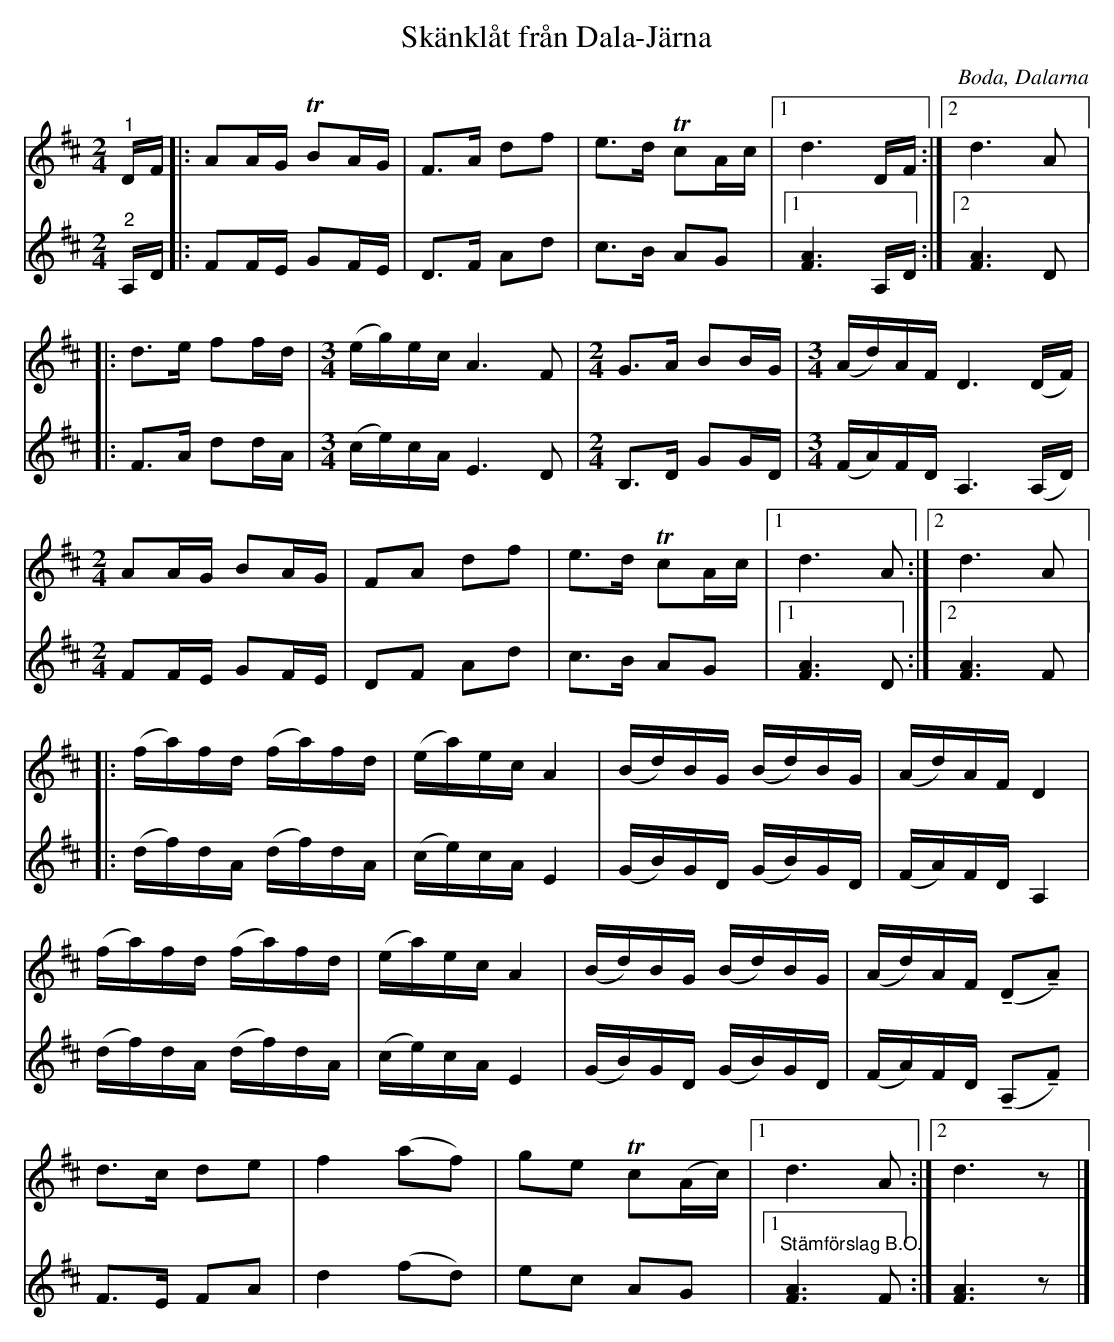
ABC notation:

X:1
T:Skänklåt från Dala-Järna
O:Boda, Dalarna
L:1/16
M:2/4
U:t=tenuto
K:D
V:1
"^1" DF |: A2AGT B2AG | F2>A2 d2f2 | e2>d2T c2Ac |1 d6 DF :|2 d6 A2 |:
d2>e2 f2fd | [M:3/4] (eg)ec A6 F2 |[M:2/4] G2>A2 B2BG |[M:3/4] (Ad)AF D6 (DF) |
[M:2/4] A2AG B2AG | F2A2 d2f2 | e2>d2T c2Ac |1 d6 A2 :|2 d6 A2 |:
(fa)fd (fa)fd | (ea)ec A4 | (Bd)BG (Bd)BG | (Ad)AF D4 |
(fa)fd (fa)fd | (ea)ec A4 | (Bd)BG (Bd)BG | (Ad)AF (tD2tA2) |
d2>c2 d2e2 | f4 (a2f2) | g2e2T c2(Ac) |1 d6 A2 :|2 d6 z2 |]
V:2
"^2" A,D |: F2FE G2FE | D2>F2 A2d2 | c2>B2 A2G2 |1 [FA]6 A,D :|2 [FA]6 D2 |:
F2>A2 d2dA | [M:3/4] (ce)cA E6 D2 |[M:2/4] B,2>D2 G2GD |[M:3/4] (FA)FD A,6 (A,D) |
[M:2/4] F2FE G2FE | D2F2 A2d2 | c2>B2 A2G2 |1 [FA]6 D2 :|2 [FA]6 F2 |:
(df)dA (df)dA | (ce)cA E4 | (GB)GD (GB)GD | (FA)FD A,4 |
(df)dA (df)dA | (ce)cA E4 | (GB)GD (GB)GD | (FA)FD (tA,2tF2) |
F2>E2 F2A2 | d4 (f2d2) | e2c2 A2G2 |1"^Stämförslag B.O." [FA]6 F2 :| [FA]6 z2 |]
